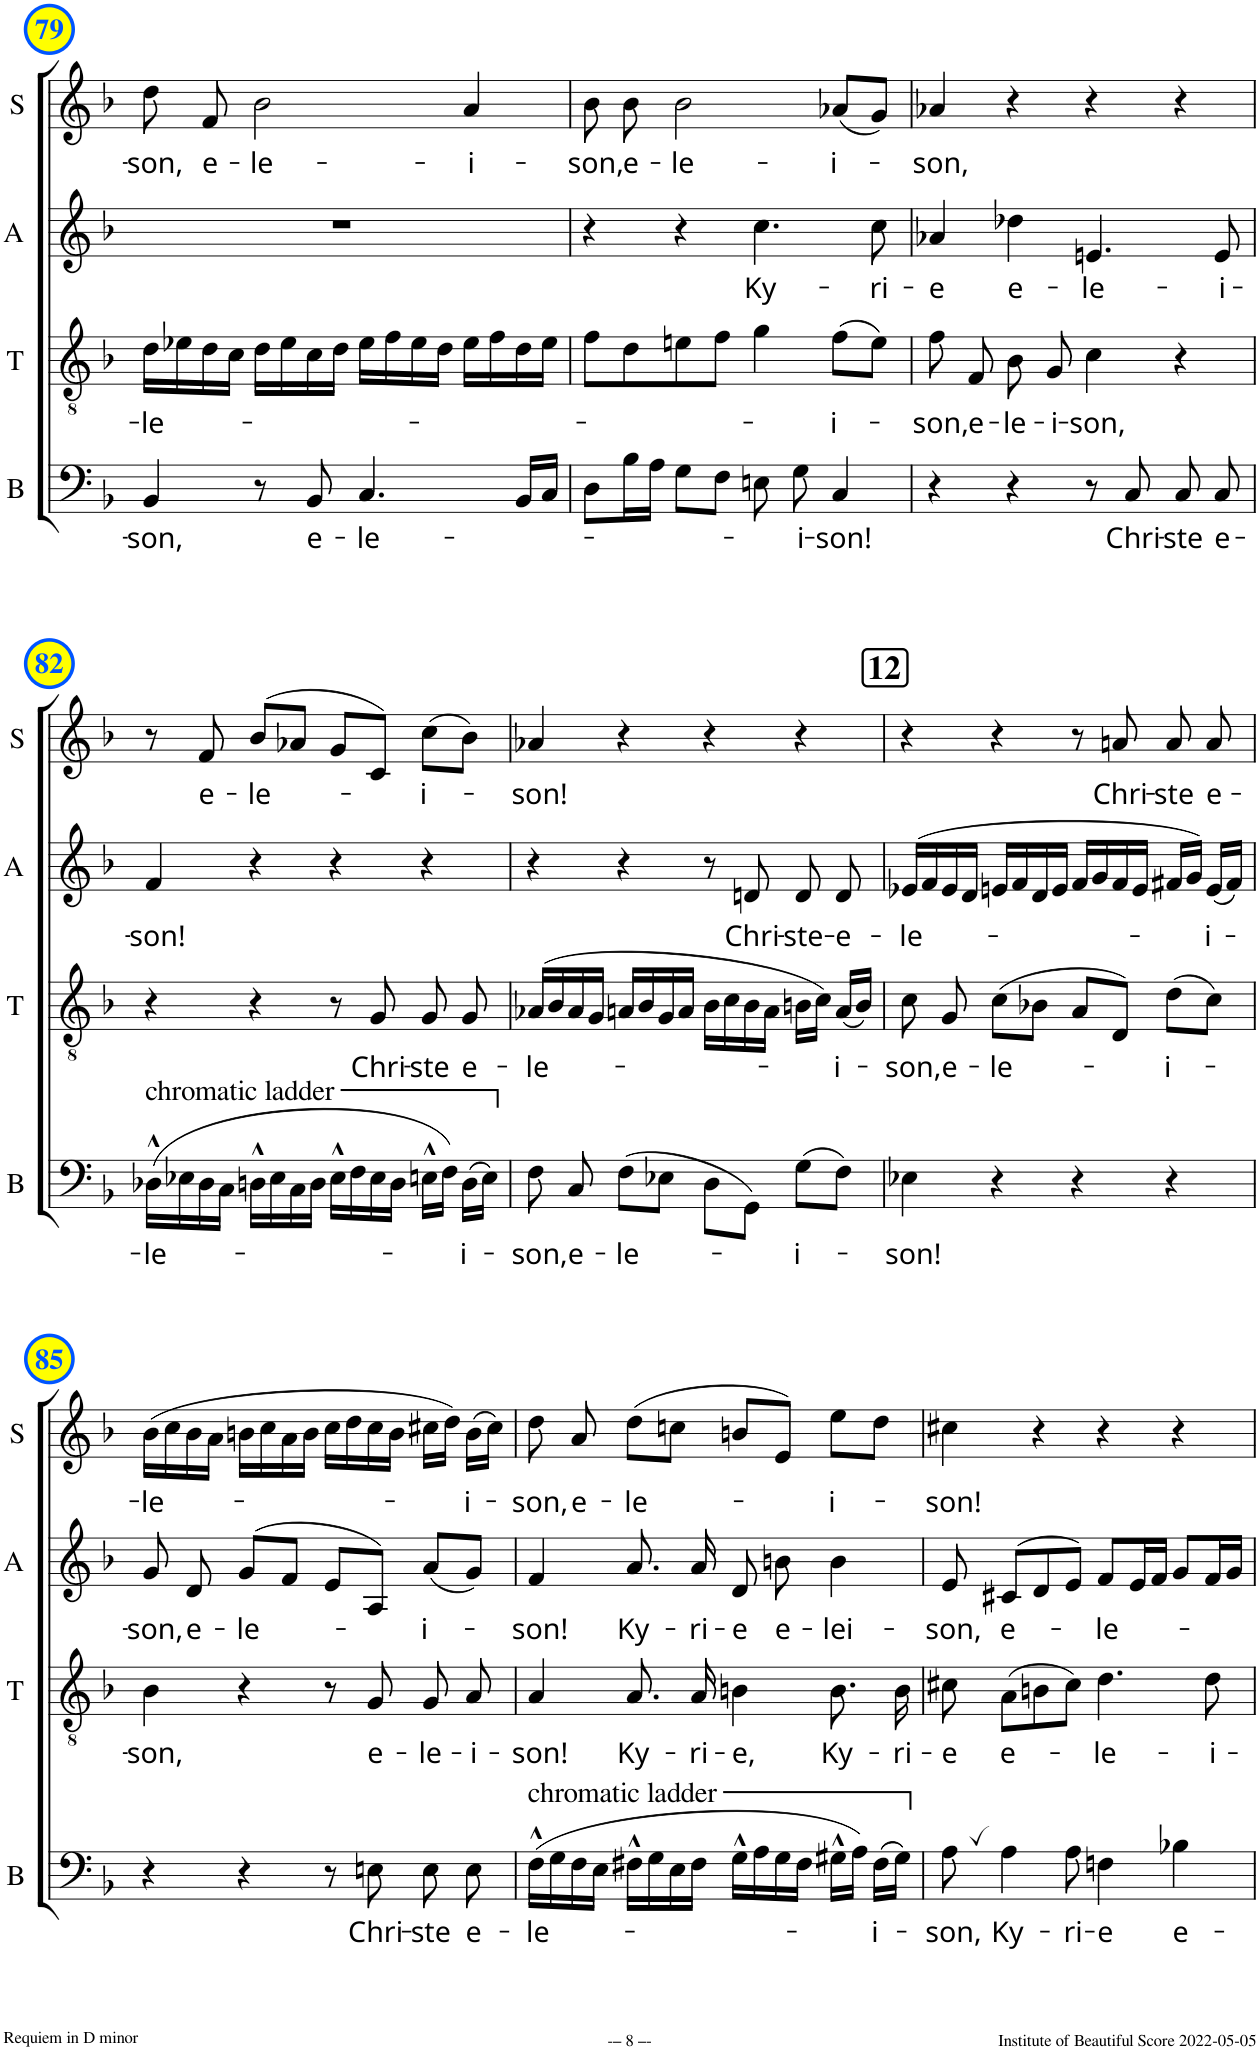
**kern	**text	**kern	**text	**kern	**text	**kern	**text
*part4	*part4	*part3	*part3	*part2	*part2	*part1	*part1
*staff4	*staff4	*staff3	*staff3	*staff2	*staff2	*staff1	*staff1
*I"B	*	*I"T	*	*I"A	*	*I"S	*
*I'B	*	*I'T	*	*I'A	*	*I'S	*
!!LO:PB:g=z
*clefF4	*	*clefGv2	*	*clefG2	*	*clefG2	*
*	*	*	*	*Trd1c2	*	*	*
*k[b-]	*	*k[b-]	*	*k[b-]	*	*k[b-]	*
*M4/4	*	*M4/4	*	*M4/4	*	*M4/4	*
*met(c)	*	*met(c)	*	*met(c)	*	*met(c)	*
=79	=79	=79	=79	=79	=79	=79	=79
!	!LO:LY:b	!	!LO:LY:b	!	!	!	!LO:LY:b
4BB-/	-son,	16d\LL	-le-	1r	.	8dd\	-son,
.	.	16e-X\	.	.	.	.	.
!	!	!	!	!	!	!	!LO:LY:b
.	.	16d\	.	.	.	8f/	e-
.	.	16c\JJ	.	.	.	.	.
!	!	!	!	!	!	!	!LO:LY:b
8r	.	16d\LL	.	.	.	2b-\	-le-
.	.	16e-\	.	.	.	.	.
!	!LO:LY:b	!	!	!	!	!	!
8BB-/	e-	16c\	.	.	.	.	.
.	.	16d\JJ	.	.	.	.	.
!	!LO:LY:b	!	!	!	!	!	!
4.C/	-le-	16e-\LL	.	.	.	.	.
.	.	16f\	.	.	.	.	.
.	.	16e-\	.	.	.	.	.
.	.	16d\JJ	.	.	.	.	.
!	!	!	!	!	!	!	!LO:LY:b
.	.	16e-\LL	.	.	.	4a/	-i-
.	.	16f\	.	.	.	.	.
16BB-/LL	.	16d\	.	.	.	.	.
16C/JJ	.	16e-\JJ	.	.	.	.	.
=80	=80	=80	=80	=80	=80	=80	=80
!	!	!	!	!	!	!	!LO:LY:b
8D\L	.	8f\L	.	4r	.	8b-\	-son,
!	!	!	!	!	!	!	!LO:LY:b
16B-\L	.	8d\	.	.	.	8b-\	e-
16A\JJ	.	.	.	.	.	.	.
!	!	!	!	!	!	!	!LO:LY:b
8G\L	.	8en\	.	4r	.	2b-\	-le-
8F\J	.	8f\J	.	.	.	.	.
!	!	!	!	!	!LO:LY:b	!	!
8En\	.	4g\	.	4.cc\	Ky-	.	.
!	!LO:LY:b	!	!	!	!	!	!
8G\	-i-	.	.	.	.	.	.
!	!LO:LY:b	!	!LO:LY:b	!	!	!	!LO:LY:b
4C/	-son!	(8f\L	-i-	.	.	(8a-X/L	-i-
!	!	!	!	!	!LO:LY:b	!	!
.	.	8e\J)	.	8cc\	-ri-	8g/J)	.
=81	=81	=81	=81	=81	=81	=81	=81
!	!	!	!LO:LY:b	!	!LO:LY:b	!	!LO:LY:b
4r	.	8f\	-son,	4a-X/	-e	4a-X/	-son,
!	!	!	!LO:LY:b	!	!	!	!
.	.	8F/	e-	.	.	.	.
!	!	!	!LO:LY:b	!	!LO:LY:b	!	!
4r	.	8B-\	-le-	4dd-X\	e-	4r	.
!	!	!	!LO:LY:b	!	!	!	!
.	.	8G/	-i-	.	.	.	.
!	!	!	!LO:LY:b	!	!LO:LY:b	!	!
8r	.	4c\	-son,	4.en/	-le-	4r	.
!	!LO:LY:b	!	!	!	!	!	!
8C/	Chri-	.	.	.	.	.	.
!	!LO:LY:b	!	!	!	!	!	!
8C/	-ste	4r	.	.	.	4r	.
!	!LO:LY:b	!	!	!	!LO:LY:b	!	!
8C/	e-	.	.	8e/	-i-	.	.
!!LO:LB:g=z
=82	=82	=82	=82	=82	=82	=82	=82
!LO:TX:a:t=chromatic ladder	!	!	!	!	!	!	!
!	!LO:LY:b	!	!	!	!LO:LY:b	!	!
(16D-X^^\LL	-le-	4r	.	4f/	-son!	8r	.
16E-X\	.	.	.	.	.	.	.
!	!	!	!	!	!	!	!LO:LY:b
16D-\	.	.	.	.	.	8f/	e-
16C\JJ	.	.	.	.	.	.	.
!	!	!	!	!	!	!	!LO:LY:b
16Dn^^\LL	.	4r	.	4r	.	(>8b-/L	-le-
16E-\	.	.	.	.	.	.	.
16C\	.	.	.	.	.	8a-X/J	.
16D\JJ	.	.	.	.	.	.	.
16E-^^\LL	.	8r	.	4r	.	8g/L	.
16F\	.	.	.	.	.	.	.
!	!	!	!LO:LY:b	!	!	!	!
16E-\	.	8G/	Chri-	.	.	8c/J)	.
16D\JJ	.	.	.	.	.	.	.
!	!	!	!LO:LY:b	!	!	!	!LO:LY:b
16En^^\LL	.	8G/	-ste	4r	.	(8cc\L	i-
16F\JJ)	.	.	.	.	.	.	.
!	!LO:LY:b	!	!LO:LY:b	!	!	!	!
(16D\LL	-i-	8G/	e-	.	.	8b-\J)	.
16E\JJ)	.	.	.	.	.	.	.
=83	=83	=83	=83	=83	=83	=83	=83
!	!LO:LY:b	!	!LO:LY:b	!	!	!	!LO:LY:b
8F,\	-son,	(16A-X/LL	-le-	4r	.	4a-X/	-son!
.	.	16B-/	.	.	.	.	.
!	!LO:LY:b	!	!	!	!	!	!
8C/	e-	16A-/	.	.	.	.	.
.	.	16G/JJ	.	.	.	.	.
!	!LO:LY:b	!	!	!	!	!	!
(8F\L	-le-	16An/LL	.	4r	.	4r	.
.	.	16B-/	.	.	.	.	.
8E-X\J	.	16G/	.	.	.	.	.
.	.	16A/JJ	.	.	.	.	.
8D\L	.	16B-\LL	.	8r	.	4r	.
.	.	16c\	.	.	.	.	.
!	!	!	!	!	!LO:LY:b	!	!
8GG\J)	.	16B-\	.	8dn/	Chri-	.	.
.	.	16A\JJ	.	.	.	.	.
!	!LO:LY:b	!	!	!	!LO:LY:b	!	!
(8G\L	i-	16Bn\LL	.	8d/	-ste-	4r	.
.	.	16c\JJ)	.	.	.	.	.
!	!	!	!LO:LY:b	!	!LO:LY:b	!	!
8F\J)	.	(16A/LL	-i-	8d/	-e-	.	.
.	.	16B/JJ)	.	.	.	.	.
!!LO:REH:place=s1:a:B:cj:fs=14:t=12
=84	=84	=84	=84	=84	=84	=84	=84
!	!LO:LY:b	!	!LO:LY:b	!	!LO:LY:b	!	!
4E-X\	-son!	8c\	-son,	(>16e-X/LL	-le-	4r	.
.	.	.	.	16f/	.	.	.
!	!	!	!LO:LY:b	!	!	!	!
.	.	8G/	e-	16e-/	.	.	.
.	.	.	.	16d/JJ	.	.	.
!	!	!	!LO:LY:b	!	!	!	!
4r	.	(8c\L	-le-	16en/LL	.	4r	.
.	.	.	.	16f/	.	.	.
.	.	8B-X\J	.	16d/	.	.	.
.	.	.	.	16e/JJ	.	.	.
4r	.	8A/L	.	16f/LL	.	8r	.
.	.	.	.	16g/	.	.	.
!	!	!	!	!	!	!	!LO:LY:b
.	.	8D/J)	.	16f/	.	8an/	Chri-
.	.	.	.	16e/JJ	.	.	.
!	!	!	!LO:LY:b	!	!	!	!LO:LY:b
4r	.	(8d\L	i-	16f#X/LL	.	8a/	-ste
.	.	.	.	16g/JJ)	.	.	.
!	!	!	!	!	!LO:LY:b	!	!LO:LY:b
.	.	8c\J)	.	(16e/LL	-i-	8a/	e-
.	.	.	.	16f#/JJ)	.	.	.
!!LO:LB:g=z
=85	=85	=85	=85	=85	=85	=85	=85
!	!	!	!LO:LY:b	!	!LO:LY:b	!	!LO:LY:b
4r	.	4B-\	-son,	8g/	-son,	(16b-\LL	-le-
.	.	.	.	.	.	16cc\	.
!	!	!	!	!	!LO:LY:b	!	!
.	.	.	.	8d/	e-	16b-\	.
.	.	.	.	.	.	16a\JJ	.
!	!	!	!	!	!LO:LY:b	!	!
4r	.	4r	.	(>8g/L	-le-	16bn\LL	.
.	.	.	.	.	.	16cc\	.
.	.	.	.	8f/J	.	16a\	.
.	.	.	.	.	.	16b\JJ	.
8r	.	8r	.	8e/L	.	16cc\LL	.
.	.	.	.	.	.	16dd\	.
!	!LO:LY:b	!	!LO:LY:b	!	!	!	!
8En\	Chri-	8G/	e-	8A/J)	.	16cc\	.
.	.	.	.	.	.	16b\JJ	.
!	!LO:LY:b	!	!LO:LY:b	!	!LO:LY:b	!	!
8E\	-ste	8G/	-le-	(8a/L	i-	16cc#X\LL	.
.	.	.	.	.	.	16dd\JJ)	.
!	!LO:LY:b	!	!LO:LY:b	!	!	!	!LO:LY:b
8E\	e-	8A/	-i-	8g/J)	.	(16b\LL	-i-
.	.	.	.	.	.	16cc#\JJ)	.
=86	=86	=86	=86	=86	=86	=86	=86
!LO:TX:a:t=chromatic ladder	!	!	!	!	!	!	!
!	!LO:LY:b	!	!LO:LY:b	!	!LO:LY:b	!	!LO:LY:b
(16F^^\LL	-le-	4A/	-son!	4f/	-son!	8dd\	-son,
16G\	.	.	.	.	.	.	.
!	!	!	!	!	!	!	!LO:LY:b
16F\	.	.	.	.	.	8a/	e-
16E\JJ	.	.	.	.	.	.	.
!	!	!	!LO:LY:b	!	!LO:LY:b	!	!LO:LY:b
16F#X^^\LL	.	8.A/	Ky-	8.a/	Ky-	(8dd\L	-le-
16G\	.	.	.	.	.	.	.
16E\	.	.	.	.	.	8ccn\J	.
!	!	!	!LO:LY:b	!	!LO:LY:b	!	!
16F#\JJ	.	16A/	-ri-	16a/	-ri-	.	.
!	!	!	!LO:LY:b	!	!LO:LY:b	!	!
16G^^\LL	.	4Bn\	-e,	8d/	-e	8bn/L	.
16A\	.	.	.	.	.	.	.
!	!	!	!	!	!LO:LY:b	!	!
16G\	.	.	.	8bn\	e-	8e/J)	.
16F#\JJ	.	.	.	.	.	.	.
!	!	!	!LO:LY:b	!	!LO:LY:b	!	!LO:LY:b
16G#X^^\LL	.	8.B\	Ky-	4b\	-lei-	8ee\L	i-
16A\JJ)	.	.	.	.	.	.	.
!	!LO:LY:b	!	!	!	!	!	!
(16F#\LL	-i-	.	.	.	.	8dd\J	.
!	!	!	!LO:LY:b	!	!	!	!
16G#\JJ)	.	16B\	-ri-	.	.	.	.
=87	=87	=87	=87	=87	=87	=87	=87
!	!LO:LY:b	!	!LO:LY:b	!	!LO:LY:b	!	!LO:LY:b
8A,\	-son,	8c#X\	-e	8e/	-son,	4cc#X\	-son!
!	!LO:LY:b	!	!LO:LY:b	!	!LO:LY:b	!	!
4A\	Ky-	(8A\L	e-	(>8c#X/L	e-	.	.
.	.	8Bn\	.	8d/	.	4r	.
!	!LO:LY:b	!	!	!	!	!	!
8A\	-ri-	8c#\J)	.	8e/J)	.	.	.
!	!LO:LY:b	!	!LO:LY:b	!	!LO:LY:b	!	!
4Fn\	-e	4.d\	-le-	8f/L	-le-	4r	.
.	.	.	.	16e/L	.	.	.
.	.	.	.	16f/JJ	.	.	.
!	!LO:LY:b	!	!	!	!	!	!
4B-X\	e-	.	.	8g/L	.	4r	.
!	!	!	!LO:LY:b	!	!	!	!
.	.	8d\	-i-	16f/L	.	.	.
.	.	.	.	16g/JJ	.	.	.
=	=	=	=	=	=	=	=
*-	*-	*-	*-	*-	*-	*-	*-
